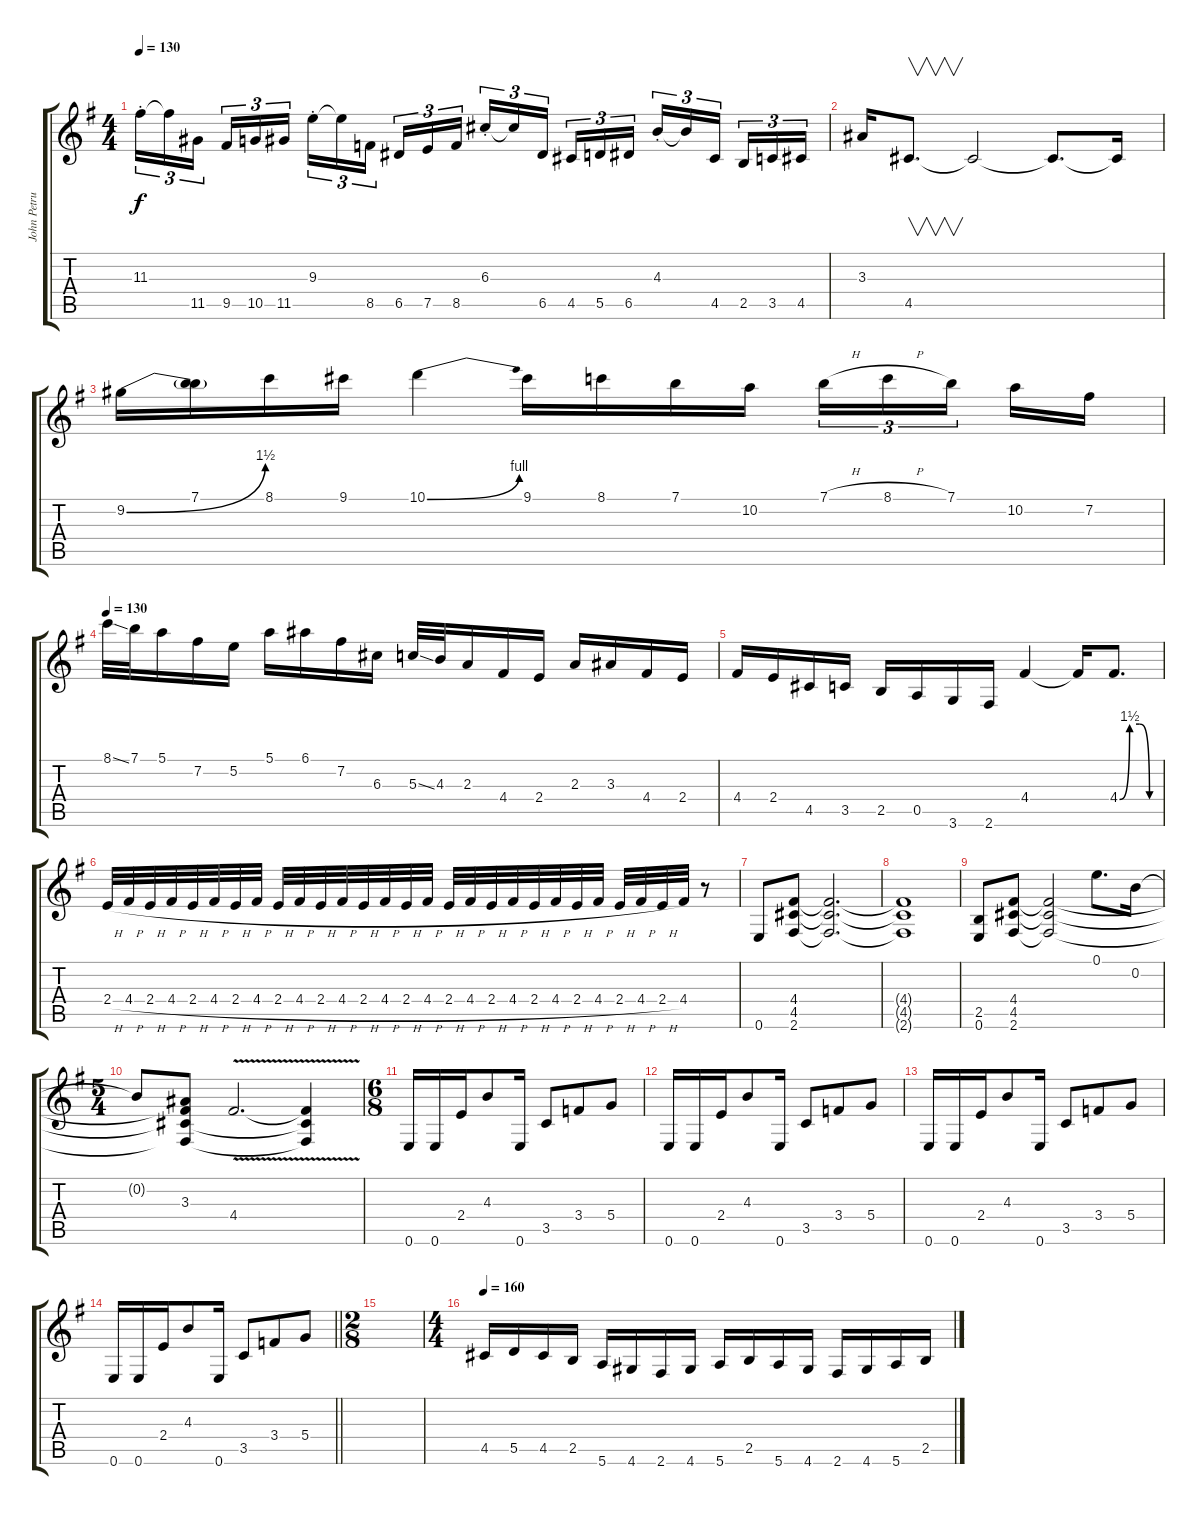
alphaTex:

\track ("John Petrucci - Guitar 6 Strings" "John Petru") {instrument distortionguitar}
\staff {score tabs}
\tuning (E4 B3 G3 D3 A2 E2) {hide}
\ts (4 4)
\tempo 130
\clef g2
\ks g
11.3{st}.16{tu (3 2) dy f} 11.3{t}.16{tu (3 2)} 11.5.16{tu (3 2) beam splitsecondary} 9.5.16{tu (3 2)} 10.5.16{tu (3 2)} 11.5.16{tu (3 2)} 9.3{st}.16{tu (3 2)} 9.3{t}.16{tu (3 2)} 8.5.16{tu (3 2) beam splitsecondary} 6.5.16{tu (3 2)} 7.5.16{tu (3 2)} 8.5.16{tu (3 2)} 6.3{st}.16{tu (3 2)} 6.3{t}.16{tu (3 2)} 6.5.16{tu (3 2) beam splitsecondary} 4.5.16{tu (3 2)} 5.5.16{tu (3 2)} 6.5.16{tu (3 2)} 4.3{st}.16{tu (3 2)} 4.3{t}.16{tu (3 2)} 4.5.16{tu (3 2) beam splitsecondary} 2.5.16{tu (3 2)} 3.5.16{tu (3 2)} 4.5.16{tu (3 2)} |
3.3.16 4.5.8{v d} 4.5{t}.2 4.5{t}.8{d} 4.5{t}.16 |
9.2{be (bend 0 0 60 6)}.16 (7.1 9.2{t}).16 8.1.16 9.1.16 10.1{be (bend 0 0 60 4)}.4 9.1.16 8.1.16 7.1.16 10.2.16 7.1{h}.16{tu (3 2)} 8.1{h}.16{tu (3 2)} 7.1.16{tu (3 2) beam splitsecondary} 10.2.16 7.2.16 |
\tempo 130
8.1{ss}.32 7.1.32 5.1.16 7.2.16 5.2.16 5.1.16 6.1.16 7.2.16 6.3.16 5.3{ss}.32 4.3.32 2.3.16 4.4.16 2.4.16 2.3.16 3.3.16 4.4.16 2.4.16 |
4.4.16 2.4.16 4.5.16 3.5.16 2.5.16 0.5.16 3.6.16 2.6.16 4.4.4 4.4{t}.16 4.4{be (custom 0 0 15 6 30 6 45 0 60 0)}.8{d} |
2.4{h}.32 4.4{h}.32 2.4{h}.32 4.4{h}.32 2.4{h}.32 4.4{h}.32 2.4{h}.32 4.4{h}.32 2.4{h}.32 4.4{h}.32 2.4{h}.32 4.4{h}.32 2.4{h}.32 4.4{h}.32 2.4{h}.32 4.4{h}.32 2.4{h}.32 4.4{h}.32 2.4{h}.32 4.4{h}.32 2.4{h}.32 4.4{h}.32 2.4{h}.32 4.4{h}.32 2.4{h}.32 4.4{h}.32 2.4{h}.32 4.4.32 r.8 |
0.6.8 (4.4 4.5 2.6).8 (4.4{t} 4.5{t} 2.6{t}).2{d} |
(4.4{t} 4.5{t} 2.6{t}).1 |
(2.5 0.6).8 (4.4 4.5 2.6).8 (4.4{t} 4.5{t} 2.6{t}).2 0.1.8{d} 0.2.16 |
\ts (5 4)
0.2{t}.8 (3.3 4.4{t} 4.5{t} 2.6{t}).8 4.4{v}.2{d} (4.4{t} 4.5{t} 2.6{t}).4 |
\ts (6 8)
0.6.16 0.6.16 2.4.16 4.3.8 0.6.16 3.5.8 3.4.8 5.4.8 |
0.6.16 0.6.16 2.4.16 4.3.8 0.6.16 3.5.8 3.4.8 5.4.8 |
0.6.16 0.6.16 2.4.16 4.3.8 0.6.16 3.5.8 3.4.8 5.4.8 |
\barLineRight lightlight
0.6.16 0.6.16 2.4.16 4.3.8 0.6.16 3.5.8 3.4.8 5.4.8 |
\ts (2 8)
|
\ts (4 4)
\tempo 160
4.5.16 5.5.16 4.5.16 2.5.16 5.6.16 4.6.16 2.6.16 4.6.16 5.6.16 2.5.16 5.6.16 4.6.16 2.6.16 4.6.16 5.6.16 2.5.16
